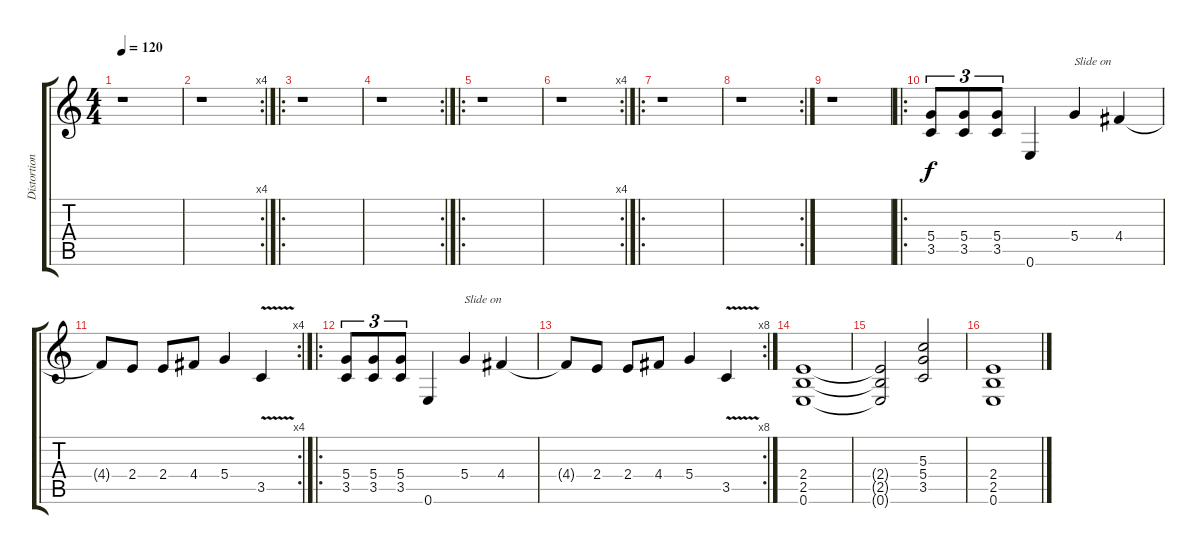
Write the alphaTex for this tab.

\track ("Distortion Guitar#2" "Distortion") {instrument distortionguitar}
\staff {score tabs}
\tuning (E4 B3 G3 D3 A2 E2) {hide}
\ts (4 4)
\tempo 120
\clef g2
\ks c
r.1{dy f instrument distortionguitar} |
\rc 4
r.1 |
\ro
r.1 |
\rc 2
r.1 |
\ro
r.1 |
\rc 4
r.1 |
\ro
r.1 |
\rc 2
r.1 |
r.1 |
\ro
(5.4 3.5).8{tu (3 2)} (5.4 3.5).8{tu (3 2)} (5.4 3.5).8{tu (3 2)} 0.6.4 5.4.4{txt "Slide on"} 4.4.4 |
\rc 4
4.4{t}.8 2.4.8 2.4.8 4.4.8 5.4.4 3.5{v}.4 |
\ro
(5.4 3.5).8{tu (3 2)} (5.4 3.5).8{tu (3 2)} (5.4 3.5).8{tu (3 2)} 0.6.4 5.4.4{txt "Slide on"} 4.4.4 |
\rc 8
4.4{t}.8 2.4.8 2.4.8 4.4.8 5.4.4 3.5{v}.4 |
(2.4 2.5 0.6).1 |
(2.4{t} 2.5{t} 0.6{t}).2 (5.3 5.4 3.5).2 |
(2.4 2.5 0.6).1
